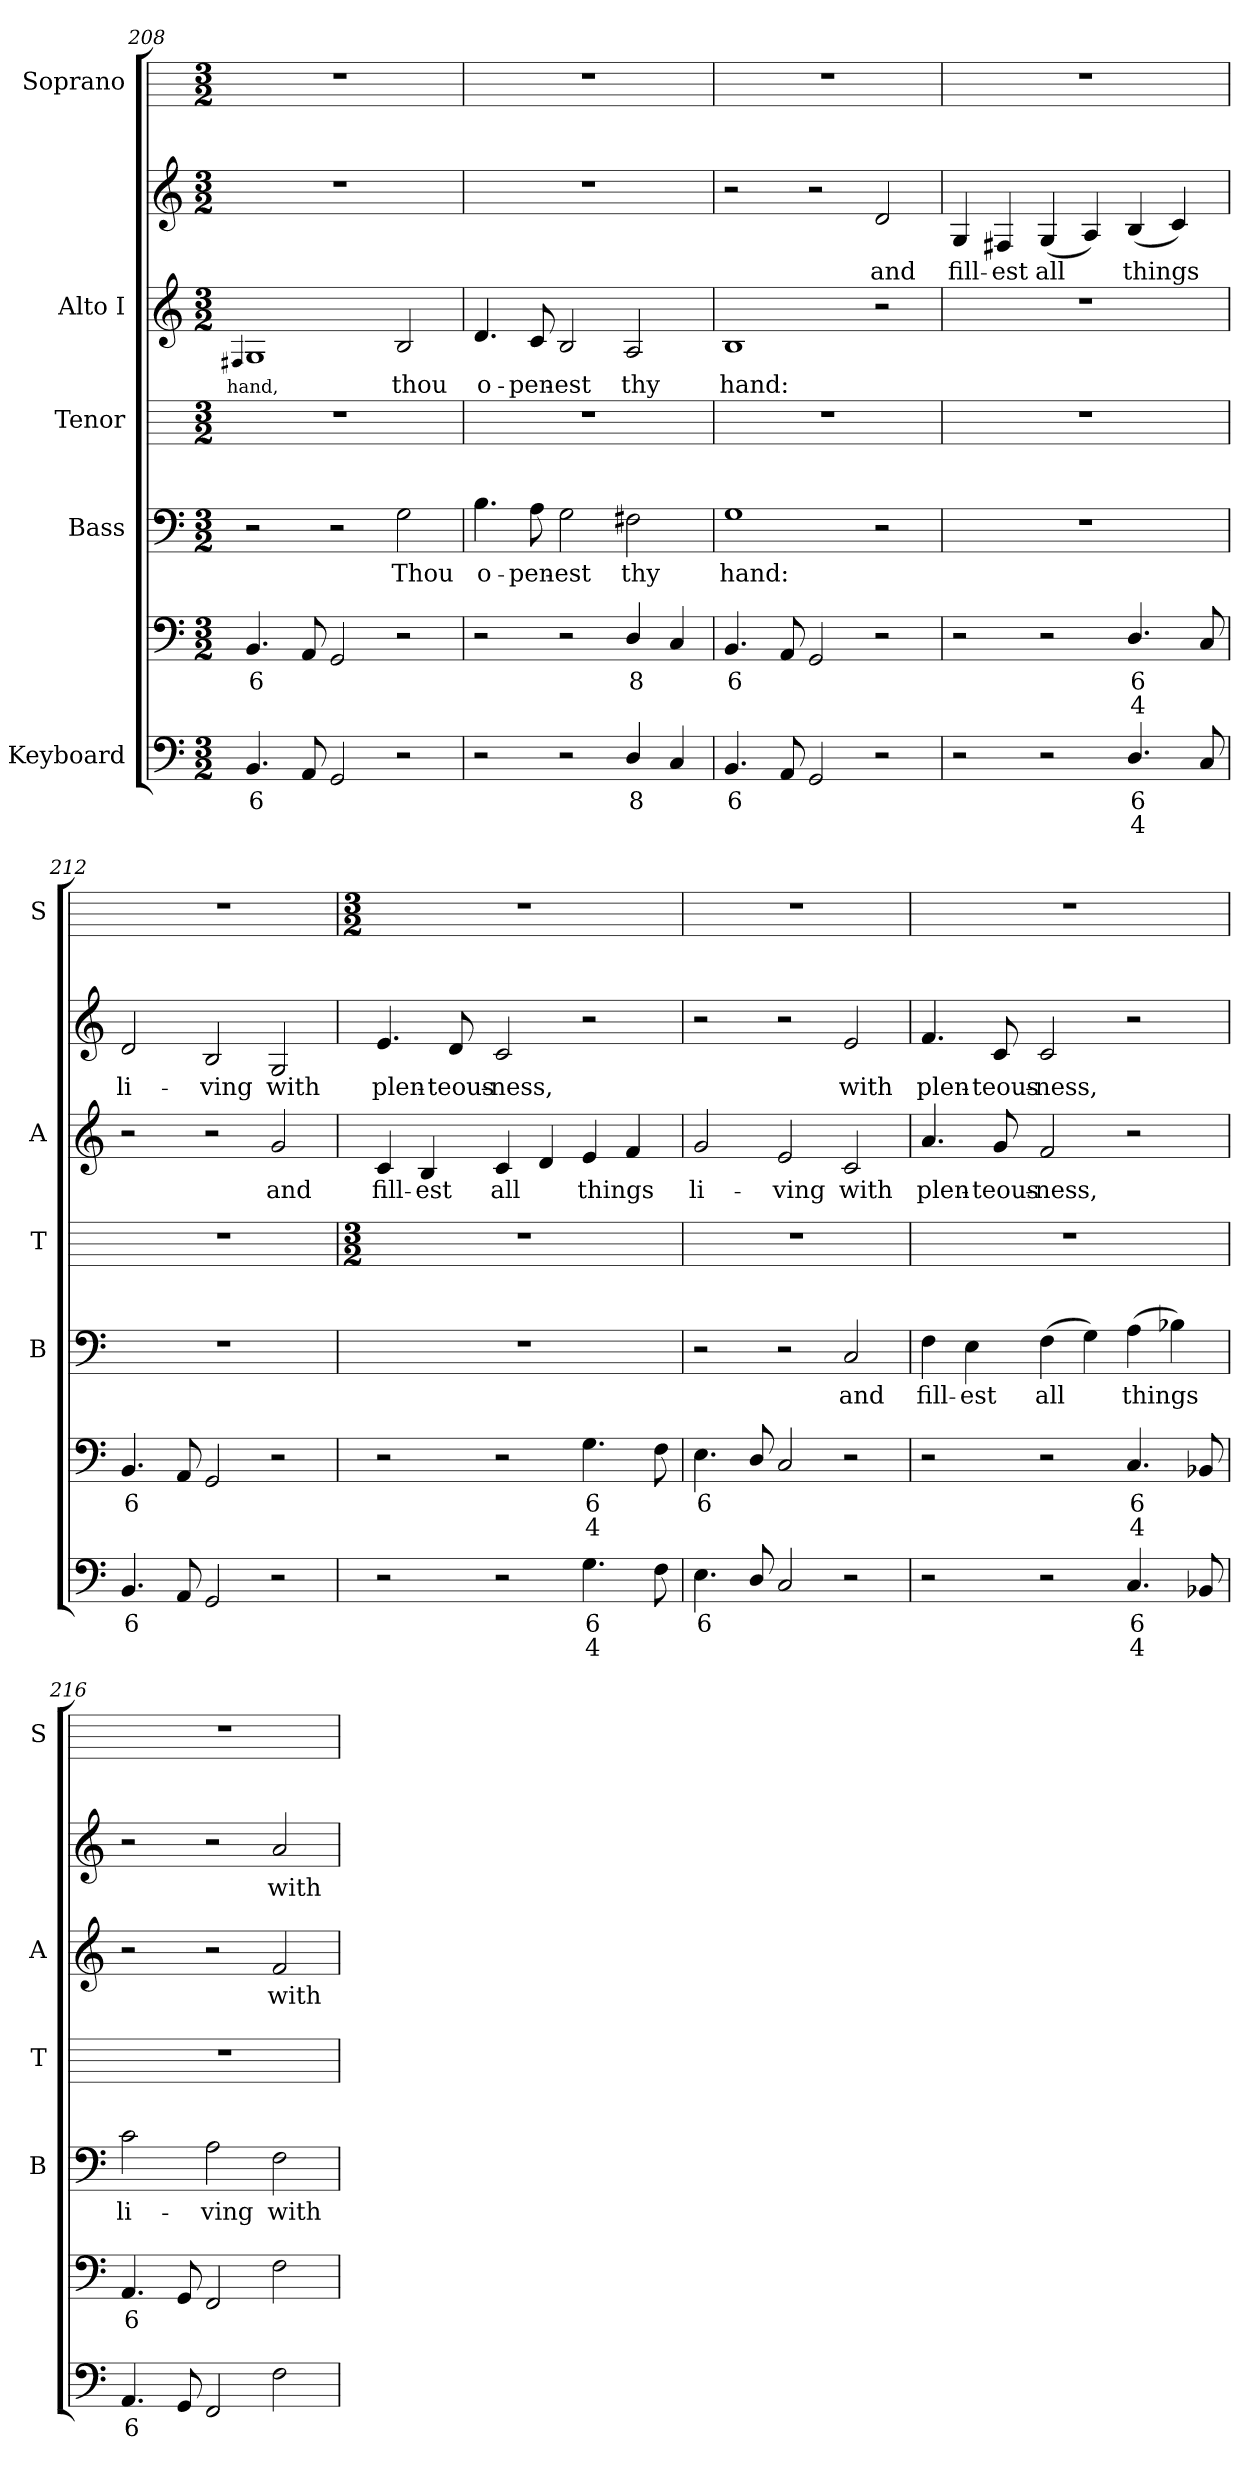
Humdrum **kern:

**kern	**text	**text	**kern	**text	**text	**kern	**text	**kern	**kern	**text	**kern	**text	**kern
*part5	*part5	*part5	*part5	*part5	*part5	*part4	*part4	*part3	*part2	*part2	*part2	*part2	*part1
*staff7	*staff7	*staff7	*staff6	*staff6	*staff6	*staff5	*staff5	*staff4	*staff3	*staff3	*staff2	*staff2	*staff1
*I"Keyboard	*	*	*	*	*	*I"Bass	*	*I"Tenor	*I"Alto I	*	*	*	*I"Soprano
*	*	*	*	*	*	*I'B	*	*I'T	*I'A	*	*	*	*I'S
!!LO:LB:g=z
*clefF4	*	*	*clefF4	*	*	*clefF4	*	*	*clefG2	*	*clefG2	*	*
*k[]	*	*	*k[]	*	*	*k[]	*	*	*k[]	*	*k[]	*	*
*C:	*	*	*C:	*	*	*C:	*	*	*C:	*	*C:	*	*
*M3/2	*	*	*M3/2	*	*	*M3/2	*	*M3/2	*M3/2	*	*M3/2	*	*M3/2
=208	=208	=208	=208	=208	=208	=208	=208	=208	=208	=208	=208	=208	=208
!	!	!	!	!	!	!	!	!	!	!LO:LY:b	!	!	!
.	.	.	.	.	.	.	.	.	4qqF#X	hand,	.	.	.
!	!LO:LY:b	!	!	!LO:LY:b	!	!	!	!	!	!	!LO:N:vis=1	!	!
4.BB	6	.	4.BB	6	.	2r	.	1.r	1G	.	1.r	.	1.r
8AA	.	.	8AA	.	.	.	.	.	.	.	.	.	.
2GG	.	.	2GG	.	.	2r	.	.	.	.	.	.	.
!	!	!	!	!	!	!	!LO:LY:b	!	!	!LO:LY:b	!	!	!
2r	.	.	2r	.	.	2G	Thou	.	2B	thou	.	.	.
=209	=209	=209	=209	=209	=209	=209	=209	=209	=209	=209	=209	=209	=209
!	!	!	!	!	!	!	!LO:LY:b	!	!	!LO:LY:b	!LO:N:vis=1	!	!
2r	.	.	2r	.	.	4.B	o-	1.r	4.d	o-	1.r	.	1.r
!	!	!	!	!	!	!	!LO:LY:b	!	!	!LO:LY:b	!	!	!
.	.	.	.	.	.	8A	-pen-	.	8c	-pen-	.	.	.
!	!	!	!	!	!	!	!LO:LY:b	!	!	!LO:LY:b	!	!	!
2r	.	.	2r	.	.	2G	-est	.	2B	-est	.	.	.
!	!LO:LY:b	!	!	!LO:LY:b	!	!	!LO:LY:b	!	!	!LO:LY:b	!	!	!
4D/	8	.	4D/	8	.	2F#X	thy	.	2A	thy	.	.	.
4C	.	.	4C	.	.	.	.	.	.	.	.	.	.
=210	=210	=210	=210	=210	=210	=210	=210	=210	=210	=210	=210	=210	=210
!	!LO:LY:b	!	!	!LO:LY:b	!	!	!LO:LY:b	!	!	!LO:LY:b	!	!	!
4.BB	6	.	4.BB	6	.	1G	hand:	1.r	1B	hand:	2r	.	1.r
8AA	.	.	8AA	.	.	.	.	.	.	.	.	.	.
2GG	.	.	2GG	.	.	.	.	.	.	.	2r	.	.
!	!	!	!	!	!	!	!	!	!	!	!	!LO:LY:b	!
2r	.	.	2r	.	.	2r	.	.	2r	.	2d	and	.
=211	=211	=211	=211	=211	=211	=211	=211	=211	=211	=211	=211	=211	=211
!	!	!	!	!	!	!LO:N:vis=1	!	!	!LO:N:vis=1	!	!	!LO:LY:b	!
2r	.	.	2r	.	.	1.r	.	1.r	1.r	.	4G	fill-	1.r
!	!	!	!	!	!	!	!	!	!	!	!	!LO:LY:b	!
.	.	.	.	.	.	.	.	.	.	.	4F#X	-est	.
!	!	!	!	!	!	!	!	!	!	!	!	!LO:LY:b	!
2r	.	.	2r	.	.	.	.	.	.	.	(<4G	all	.
.	.	.	.	.	.	.	.	.	.	.	4A)	.	.
!	!LO:LY:b	!LO:LY:b	!	!LO:LY:b	!LO:LY:b	!	!	!	!	!	!	!LO:LY:b	!
4.D/	6	4	4.D/	6	4	.	.	.	.	.	(<4B	things	.
.	.	.	.	.	.	.	.	.	.	.	4c)	.	.
8C	.	.	8C	.	.	.	.	.	.	.	.	.	.
=212	=212	=212	=212	=212	=212	=212	=212	=212	=212	=212	=212	=212	=212
!	!LO:LY:b	!	!	!LO:LY:b	!	!LO:N:vis=1	!	!	!	!	!	!LO:LY:b	!
4.BB	6	.	4.BB	6	.	1.r	.	1.r	2r	.	2d	li-	1.r
8AA	.	.	8AA	.	.	.	.	.	.	.	.	.	.
!	!	!	!	!	!	!	!	!	!	!	!	!LO:LY:b	!
2GG	.	.	2GG	.	.	.	.	.	2r	.	2B	-ving	.
!	!	!	!	!	!	!	!	!	!	!LO:LY:b	!	!LO:LY:b	!
2r	.	.	2r	.	.	.	.	.	2g	and	2G	with	.
!!LO:LB:g=z
=213	=213	=213	=213	=213	=213	=213	=213	=213	=213	=213	=213	=213	=213
*	*	*	*	*	*	*	*	*M3/2	*	*	*	*	*M3/2
!	!	!	!	!	!	!LO:N:vis=1	!	!	!	!LO:LY:b	!	!LO:LY:b	!
2r	.	.	2r	.	.	1.r	.	1.r	4c	fill-	4.e	plen-	1.r
!	!	!	!	!	!	!	!	!	!	!LO:LY:b	!	!	!
.	.	.	.	.	.	.	.	.	4B	-est	.	.	.
!	!	!	!	!	!	!	!	!	!	!	!	!LO:LY:b	!
.	.	.	.	.	.	.	.	.	.	.	8d	-teous-	.
!	!	!	!	!	!	!	!	!	!	!LO:LY:b	!	!LO:LY:b	!
2r	.	.	2r	.	.	.	.	.	4c	all	2c	-ness,	.
.	.	.	.	.	.	.	.	.	4d	.	.	.	.
!	!LO:LY:b	!LO:LY:b	!	!LO:LY:b	!LO:LY:b	!	!	!	!	!LO:LY:b	!	!	!
4.G	6	4	4.G	6	4	.	.	.	4e	things	2r	.	.
.	.	.	.	.	.	.	.	.	4f	.	.	.	.
8F	.	.	8F	.	.	.	.	.	.	.	.	.	.
=214	=214	=214	=214	=214	=214	=214	=214	=214	=214	=214	=214	=214	=214
!	!LO:LY:b	!	!	!LO:LY:b	!	!	!	!	!	!LO:LY:b	!	!	!
4.E	6	.	4.E	6	.	2r	.	1.r	2g	li-	2r	.	1.r
8D/	.	.	8D/	.	.	.	.	.	.	.	.	.	.
!	!	!	!	!	!	!	!	!	!	!LO:LY:b	!	!	!
2C	.	.	2C	.	.	2r	.	.	2e	-ving	2r	.	.
!	!	!	!	!	!	!	!LO:LY:b	!	!	!LO:LY:b	!	!LO:LY:b	!
2r	.	.	2r	.	.	2C	and	.	2c	with	2e	with	.
=215	=215	=215	=215	=215	=215	=215	=215	=215	=215	=215	=215	=215	=215
!	!	!	!	!	!	!	!LO:LY:b	!	!	!LO:LY:b	!	!LO:LY:b	!
2r	.	.	2r	.	.	4F	fill-	1.r	4.a	plen-	4.f	plen-	1.r
!	!	!	!	!	!	!	!LO:LY:b	!	!	!	!	!	!
.	.	.	.	.	.	4E	-est	.	.	.	.	.	.
!	!	!	!	!	!	!	!	!	!	!LO:LY:b	!	!LO:LY:b	!
.	.	.	.	.	.	.	.	.	8g	-teous-	8c	-teous-	.
!	!	!	!	!	!	!	!LO:LY:b	!	!	!LO:LY:b	!	!LO:LY:b	!
2r	.	.	2r	.	.	(>4F	all	.	2f	-ness,	2c	-ness,	.
.	.	.	.	.	.	4G)	.	.	.	.	.	.	.
!	!LO:LY:b	!LO:LY:b	!	!LO:LY:b	!LO:LY:b	!	!LO:LY:b	!	!	!	!	!	!
4.C	6	4	4.C	6	4	(>4A	things	.	2r	.	2r	.	.
.	.	.	.	.	.	4B-X)	.	.	.	.	.	.	.
8BB-X	.	.	8BB-X	.	.	.	.	.	.	.	.	.	.
=216	=216	=216	=216	=216	=216	=216	=216	=216	=216	=216	=216	=216	=216
!	!LO:LY:b	!	!	!LO:LY:b	!	!	!LO:LY:b	!	!	!	!	!	!
4.AA	6	.	4.AA	6	.	2c	li-	1.r	2r	.	2r	.	1.r
8GG	.	.	8GG	.	.	.	.	.	.	.	.	.	.
!	!	!	!	!	!	!	!LO:LY:b	!	!	!	!	!	!
2FF	.	.	2FF	.	.	2A	-ving	.	2r	.	2r	.	.
!	!	!	!	!	!	!	!LO:LY:b	!	!	!LO:LY:b	!	!LO:LY:b	!
2F	.	.	2F	.	.	2F	with	.	2f	with	2a	with	.
=	=	=	=	=	=	=	=	=	=	=	=	=	=
*-	*-	*-	*-	*-	*-	*-	*-	*-	*-	*-	*-	*-	*-
